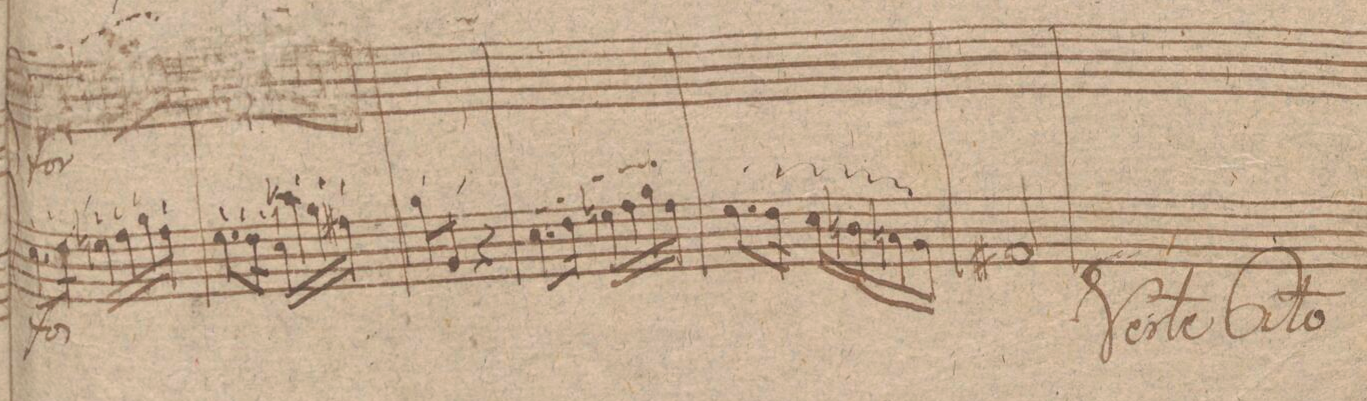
**kern	**fba
*I"Orgno	*
*clefF4	*
*k[f#c#g#d#]	*
*M2/4	*
8.E`\L	.
16F#`\Jk	.
16Gn`\LL	.
16A`\	.
16B`\	.
16A`\JJ	.
=82	=82
8.G#`\L	.
16F#`\Jk	.
16E`\LL	.
16cn`\	.
16B`\	.
16A#X`\JJ	.
=83	=83
8B`\L	.
8BB`/J	.
4r	.
=84	=84
8.E'\L	.
16F#'\Jk	.
16Gn'\LL	.
16A'\	.
16B'\	.
16A'\JJ	.
=85	=85
8.G#\L	.
16F#\Jk	.
16E\LL	.
16Dn\	.
16Cn\	.
16BB\JJ	.
=86	=86
2AA#X/	.
=87	=87
*-	*-
